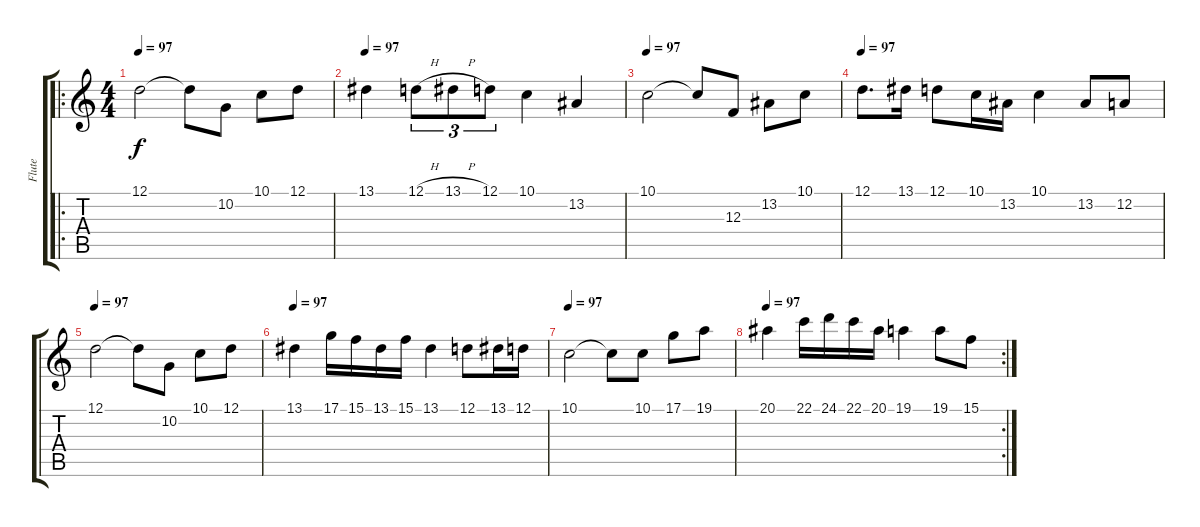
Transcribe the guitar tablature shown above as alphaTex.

\track ("Flute" "Flute") {instrument flute}
\staff {score tabs}
\tuning (D4 A3 F3 C3 G2 D2) {hide}
\ro
\ts (4 4)
\tempo 100
\tempo 97
\clef g2
\ks c
12.1.2{dy f volume 10} 12.1{t}.8 10.2.8 10.1.8 12.1.8 |
\tempo 100
\tempo 97
13.1.4 12.1{h}.8{tu (3 2)} 13.1{h}.8{tu (3 2)} 12.1.8{tu (3 2)} 10.1.4 13.2.4 |
\tempo 100
\tempo 97
10.1.2 10.1{t}.8 12.3.8 13.2.8 10.1.8 |
\tempo 100
\tempo 97
12.1.8{d} 13.1.16 12.1.8 10.1.16 13.2.16 10.1.4 13.2.8 12.2.8 |
\tempo 100
\tempo 97
12.1.2{volume 10} 12.1{t}.8 10.2.8 10.1.8 12.1.8 |
\tempo 100
\tempo 97
13.1.4 17.1.16 15.1.16 13.1.16 15.1.16 13.1.4 12.1.8 13.1.16 12.1.16 |
\tempo 100
\tempo 97
10.1.2 10.1{t}.8 10.1.8 17.1.8 19.1.8 |
\rc 2
\tempo 100
\tempo 97
20.1.4 22.1.16 24.1.16 22.1.16 20.1.16 19.1.4 19.1.8 15.1.8
